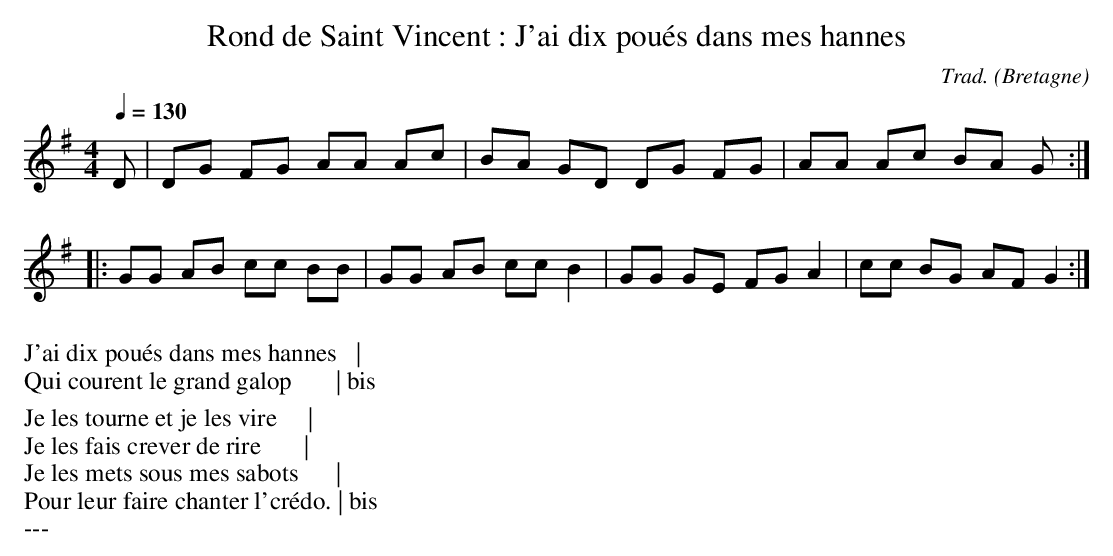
X:1
T:Rond de Saint Vincent : J'ai dix poués dans mes hannes
C:Trad.
O:Bretagne
M:4/4
L:1/8
Q:1/4=130
K:G
D | DG FG AA Ac | BA GD DG FG | AA Ac BA G ::
GG AB cc BB | GG AB cc B2 | GG GE FG A2 | cc BG AF G2 :|
%%begintext

J'ai dix poués dans mes hannes   |
Qui courent le grand galop       | bis

Je les tourne et je les vire     |
Je les fais crever de rire       |
Je les mets sous mes sabots      |
Pour leur faire chanter l'crédo. | bis
---
